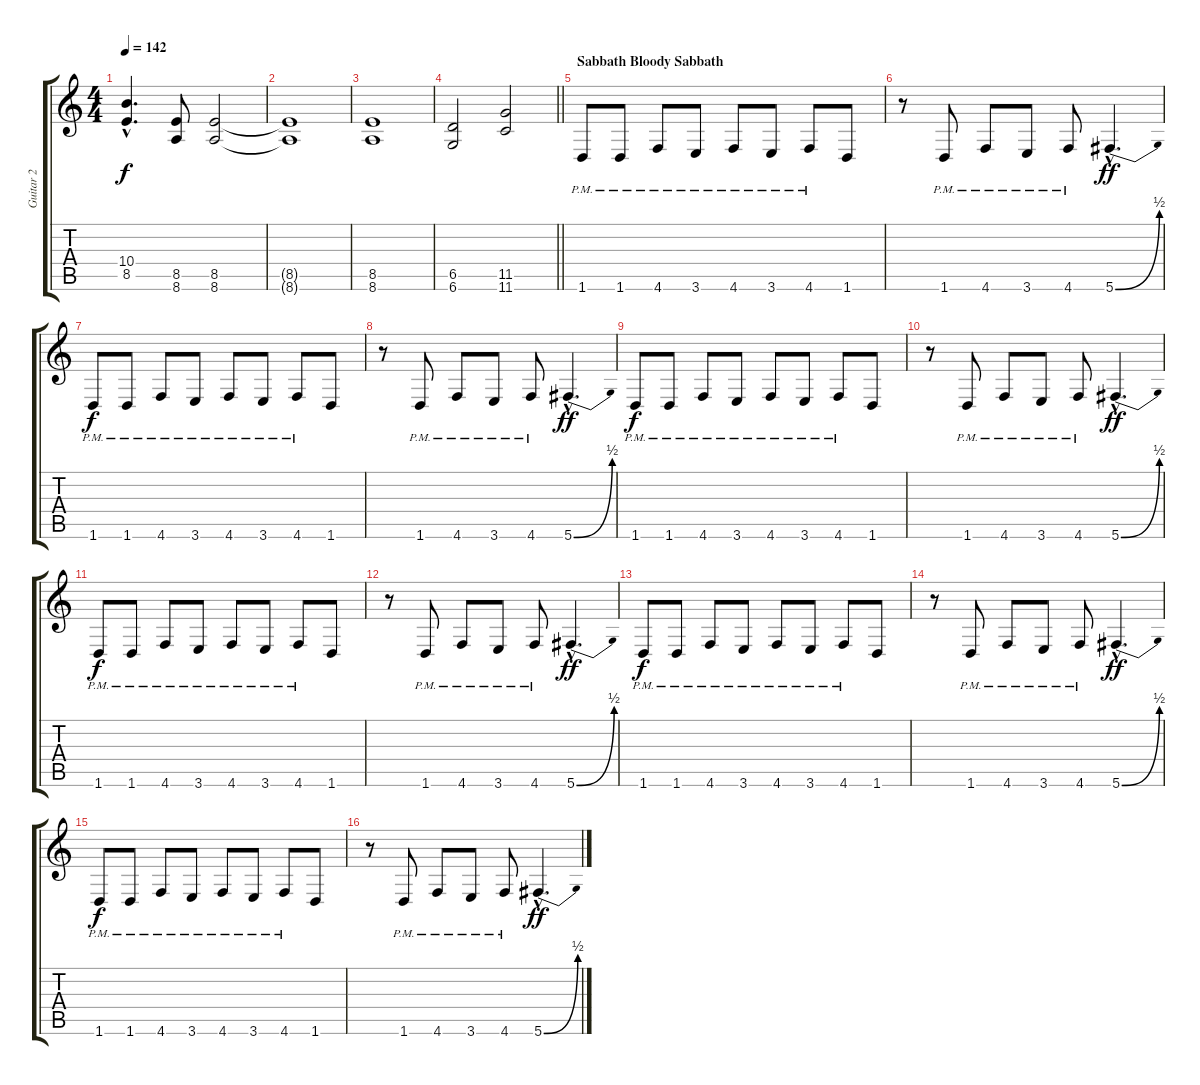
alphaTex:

\track ("Guitar 2" "Guitar 2") {instrument distortionguitar}
\staff {score tabs}
\tuning (Eb4 Bb3 Gb3 Db3 Ab2 Db2) {hide}
\ts (4 4)
\tempo 142
\clef g2
\ks c
(10.4{hac} 8.5{hac}).4{d dy f} (8.5 8.6).8 (8.5 8.6).2 |
(8.5{t} 8.6{t}).1 |
(8.5 8.6).1 |
\barLineRight lightlight
(6.5 6.6).2 (11.5 11.6).2 |
\section ("" "Sabbath Bloody Sabbath")
1.6{pm}.8 1.6{pm}.8 4.6{pm}.8 3.6{pm}.8 4.6{pm}.8 3.6{pm}.8 4.6{pm}.8 1.6.8 |
r.8 1.6{pm}.8 4.6{pm}.8 3.6{pm}.8 4.6{pm}.8 5.6{be (bend 0 0 60 2) hac}.4{d dy ff} |
1.6{pm}.8{dy f} 1.6{pm}.8 4.6{pm}.8 3.6{pm}.8 4.6{pm}.8 3.6{pm}.8 4.6{pm}.8 1.6.8 |
r.8 1.6{pm}.8 4.6{pm}.8 3.6{pm}.8 4.6{pm}.8 5.6{be (bend 0 0 60 2) hac}.4{d dy ff} |
1.6{pm}.8{dy f} 1.6{pm}.8 4.6{pm}.8 3.6{pm}.8 4.6{pm}.8 3.6{pm}.8 4.6{pm}.8 1.6.8 |
r.8 1.6{pm}.8 4.6{pm}.8 3.6{pm}.8 4.6{pm}.8 5.6{be (bend 0 0 60 2) hac}.4{d dy ff} |
1.6{pm}.8{dy f} 1.6{pm}.8 4.6{pm}.8 3.6{pm}.8 4.6{pm}.8 3.6{pm}.8 4.6{pm}.8 1.6.8 |
r.8 1.6{pm}.8 4.6{pm}.8 3.6{pm}.8 4.6{pm}.8 5.6{be (bend 0 0 60 2) hac}.4{d dy ff} |
1.6{pm}.8{dy f} 1.6{pm}.8 4.6{pm}.8 3.6{pm}.8 4.6{pm}.8 3.6{pm}.8 4.6{pm}.8 1.6.8 |
r.8 1.6{pm}.8 4.6{pm}.8 3.6{pm}.8 4.6{pm}.8 5.6{be (bend 0 0 60 2) hac}.4{d dy ff} |
1.6{pm}.8{dy f} 1.6{pm}.8 4.6{pm}.8 3.6{pm}.8 4.6{pm}.8 3.6{pm}.8 4.6{pm}.8 1.6.8 |
r.8 1.6{pm}.8 4.6{pm}.8 3.6{pm}.8 4.6{pm}.8 5.6{be (bend 0 0 60 2) hac}.4{d dy ff}
